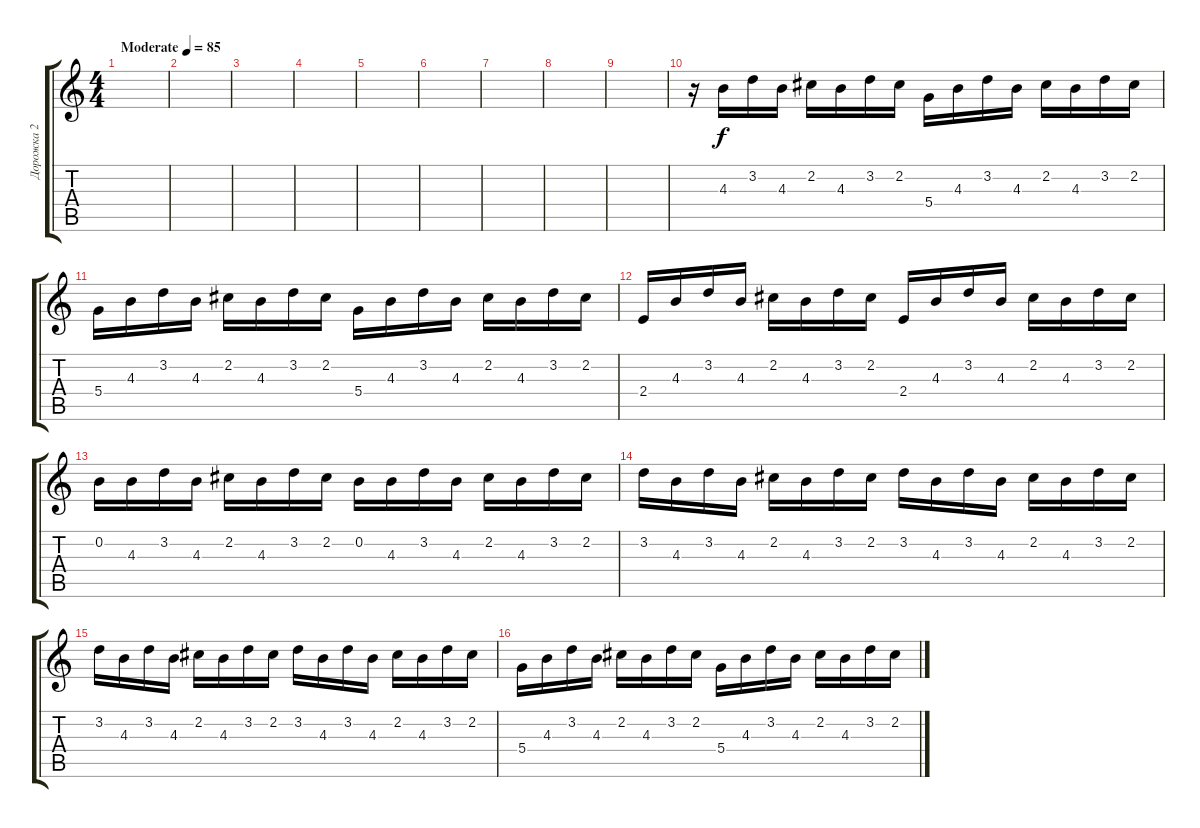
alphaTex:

\track ("Дорожка 2" "Дорожка 2") {instrument acousticguitarsteel}
\staff {score tabs}
\tuning (E4 B3 G3 D3 A2 E2) {hide}
\ts (4 4)
\tempo (85 "Moderate")
\clef g2
\ks c
|
|
|
|
|
|
|
|
|
r.16 4.3.16 3.2.16 4.3.16 2.2.16 4.3.16 3.2.16 2.2.16 5.4.16 4.3.16 3.2.16 4.3.16 2.2.16 4.3.16 3.2.16 2.2.16 |
5.4.16 4.3.16 3.2.16 4.3.16 2.2.16 4.3.16 3.2.16 2.2.16 5.4.16 4.3.16 3.2.16 4.3.16 2.2.16 4.3.16 3.2.16 2.2.16 |
2.4.16 4.3.16 3.2.16 4.3.16 2.2.16 4.3.16 3.2.16 2.2.16 2.4.16 4.3.16 3.2.16 4.3.16 2.2.16 4.3.16 3.2.16 2.2.16 |
0.2.16 4.3.16 3.2.16 4.3.16 2.2.16 4.3.16 3.2.16 2.2.16 0.2.16 4.3.16 3.2.16 4.3.16 2.2.16 4.3.16 3.2.16 2.2.16 |
3.2.16 4.3.16 3.2.16 4.3.16 2.2.16 4.3.16 3.2.16 2.2.16 3.2.16 4.3.16 3.2.16 4.3.16 2.2.16 4.3.16 3.2.16 2.2.16 |
3.2.16 4.3.16 3.2.16 4.3.16 2.2.16 4.3.16 3.2.16 2.2.16 3.2.16 4.3.16 3.2.16 4.3.16 2.2.16 4.3.16 3.2.16 2.2.16 |
5.4.16 4.3.16 3.2.16 4.3.16 2.2.16 4.3.16 3.2.16 2.2.16 5.4.16 4.3.16 3.2.16 4.3.16 2.2.16 4.3.16 3.2.16 2.2.16
